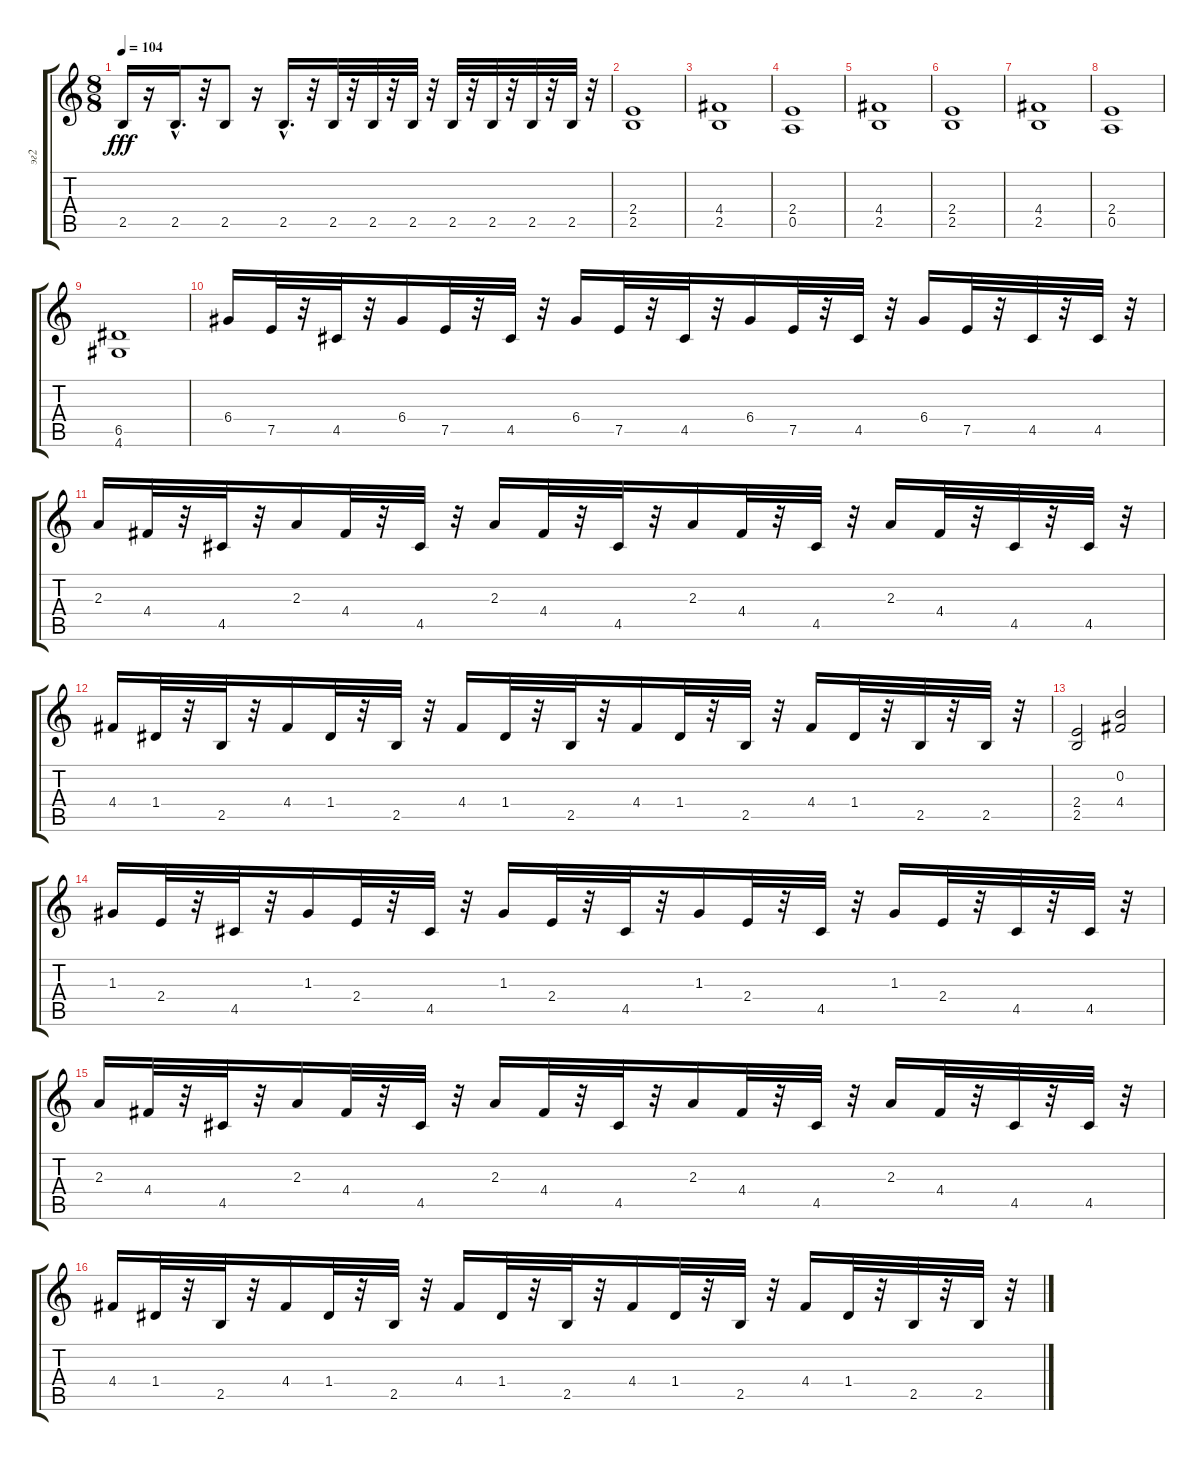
\track ("эг2" "эг2") {instrument distortionguitar}
\staff {score tabs}
\tuning (E4 B3 G3 D3 A2 E2) {hide}
\ts (8 8)
\tempo 104
\clef g2
\ks c
2.5.16{dy fff} r.16 2.5{hac}.16{d} r.32 2.5.8 r.16 2.5{hac}.16{d} r.32 2.5.32 r.32 2.5.32 r.32 2.5.32 r.32 2.5.32 r.32 2.5.32 r.32 2.5.32 r.32 2.5.32 r.32 |
(2.4 2.5).1 |
(4.4 2.5).1 |
(2.4 0.5).1 |
(4.4 2.5).1 |
(2.4 2.5).1 |
(4.4 2.5).1 |
(2.4 0.5).1 |
(6.5 4.6).1 |
6.4.16 7.5.32 r.32 4.5.32 r.32 6.4.16 7.5.32 r.32 4.5.32 r.32 6.4.16 7.5.32 r.32 4.5.32 r.32 6.4.16 7.5.32 r.32 4.5.32 r.32 6.4.16 7.5.32 r.32 4.5.32 r.32 4.5.32 r.32 |
2.3.16 4.4.32 r.32 4.5.32 r.32 2.3.16 4.4.32 r.32 4.5.32 r.32 2.3.16 4.4.32 r.32 4.5.32 r.32 2.3.16 4.4.32 r.32 4.5.32 r.32 2.3.16 4.4.32 r.32 4.5.32 r.32 4.5.32 r.32 |
4.4.16 1.4.32 r.32 2.5.32 r.32 4.4.16 1.4.32 r.32 2.5.32 r.32 4.4.16 1.4.32 r.32 2.5.32 r.32 4.4.16 1.4.32 r.32 2.5.32 r.32 4.4.16 1.4.32 r.32 2.5.32 r.32 2.5.32 r.32 |
(2.4 2.5).2 (0.2 4.4).2 |
1.3.16 2.4.32 r.32 4.5.32 r.32 1.3.16 2.4.32 r.32 4.5.32 r.32 1.3.16 2.4.32 r.32 4.5.32 r.32 1.3.16 2.4.32 r.32 4.5.32 r.32 1.3.16 2.4.32 r.32 4.5.32 r.32 4.5.32 r.32 |
2.3.16 4.4.32 r.32 4.5.32 r.32 2.3.16 4.4.32 r.32 4.5.32 r.32 2.3.16 4.4.32 r.32 4.5.32 r.32 2.3.16 4.4.32 r.32 4.5.32 r.32 2.3.16 4.4.32 r.32 4.5.32 r.32 4.5.32 r.32 |
4.4.16 1.4.32 r.32 2.5.32 r.32 4.4.16 1.4.32 r.32 2.5.32 r.32 4.4.16 1.4.32 r.32 2.5.32 r.32 4.4.16 1.4.32 r.32 2.5.32 r.32 4.4.16 1.4.32 r.32 2.5.32 r.32 2.5.32 r.32
